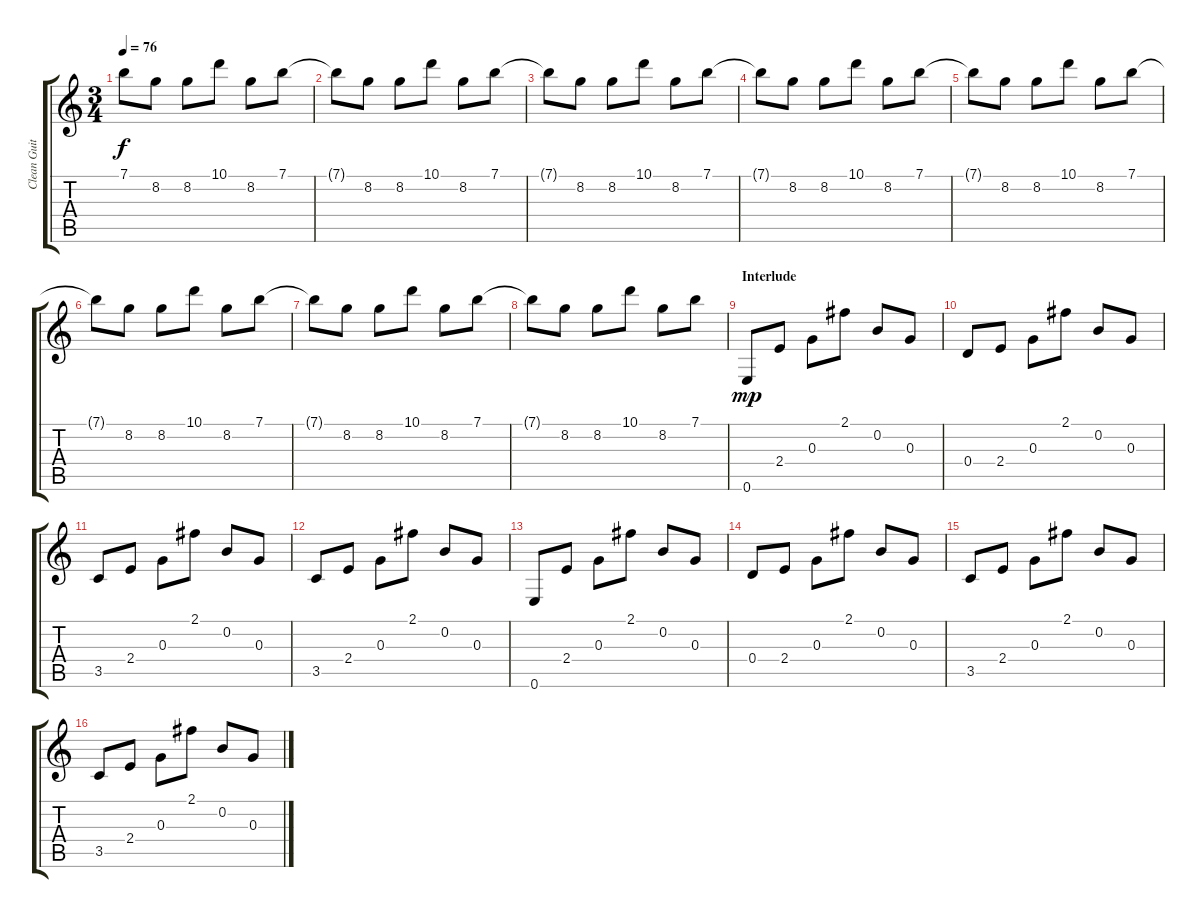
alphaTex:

\track ("Clean Guitar 2" "Clean Guit") {instrument electricguitarjazz}
\staff {score tabs}
\tuning (E4 B3 G3 D3 A2 E2) {hide}
\ts (3 4)
\tempo 76
\clef g2
\ks c
7.1{t}.8{dy f} 8.2.8 8.2.8 10.1.8 8.2.8 7.1.8 |
7.1{t}.8 8.2.8 8.2.8 10.1.8 8.2.8 7.1.8 |
7.1{t}.8 8.2.8 8.2.8 10.1.8 8.2.8 7.1.8 |
7.1{t}.8 8.2.8 8.2.8 10.1.8 8.2.8 7.1.8 |
7.1{t}.8 8.2.8 8.2.8 10.1.8 8.2.8 7.1.8 |
7.1{t}.8 8.2.8 8.2.8 10.1.8 8.2.8 7.1.8 |
7.1{t}.8 8.2.8 8.2.8 10.1.8 8.2.8 7.1.8 |
7.1{t}.8 8.2.8 8.2.8 10.1.8 8.2.8 7.1.8 |
\section ("" "Interlude")
0.6.8{dy mp} 2.4.8 0.3.8 2.1.8 0.2.8 0.3.8 |
0.4.8 2.4.8 0.3.8 2.1.8 0.2.8 0.3.8 |
3.5.8 2.4.8 0.3.8 2.1.8 0.2.8 0.3.8 |
3.5.8 2.4.8 0.3.8 2.1.8 0.2.8 0.3.8 |
0.6.8 2.4.8 0.3.8 2.1.8 0.2.8 0.3.8 |
0.4.8 2.4.8 0.3.8 2.1.8 0.2.8 0.3.8 |
3.5.8 2.4.8 0.3.8 2.1.8 0.2.8 0.3.8 |
3.5.8 2.4.8 0.3.8 2.1.8 0.2.8 0.3.8
